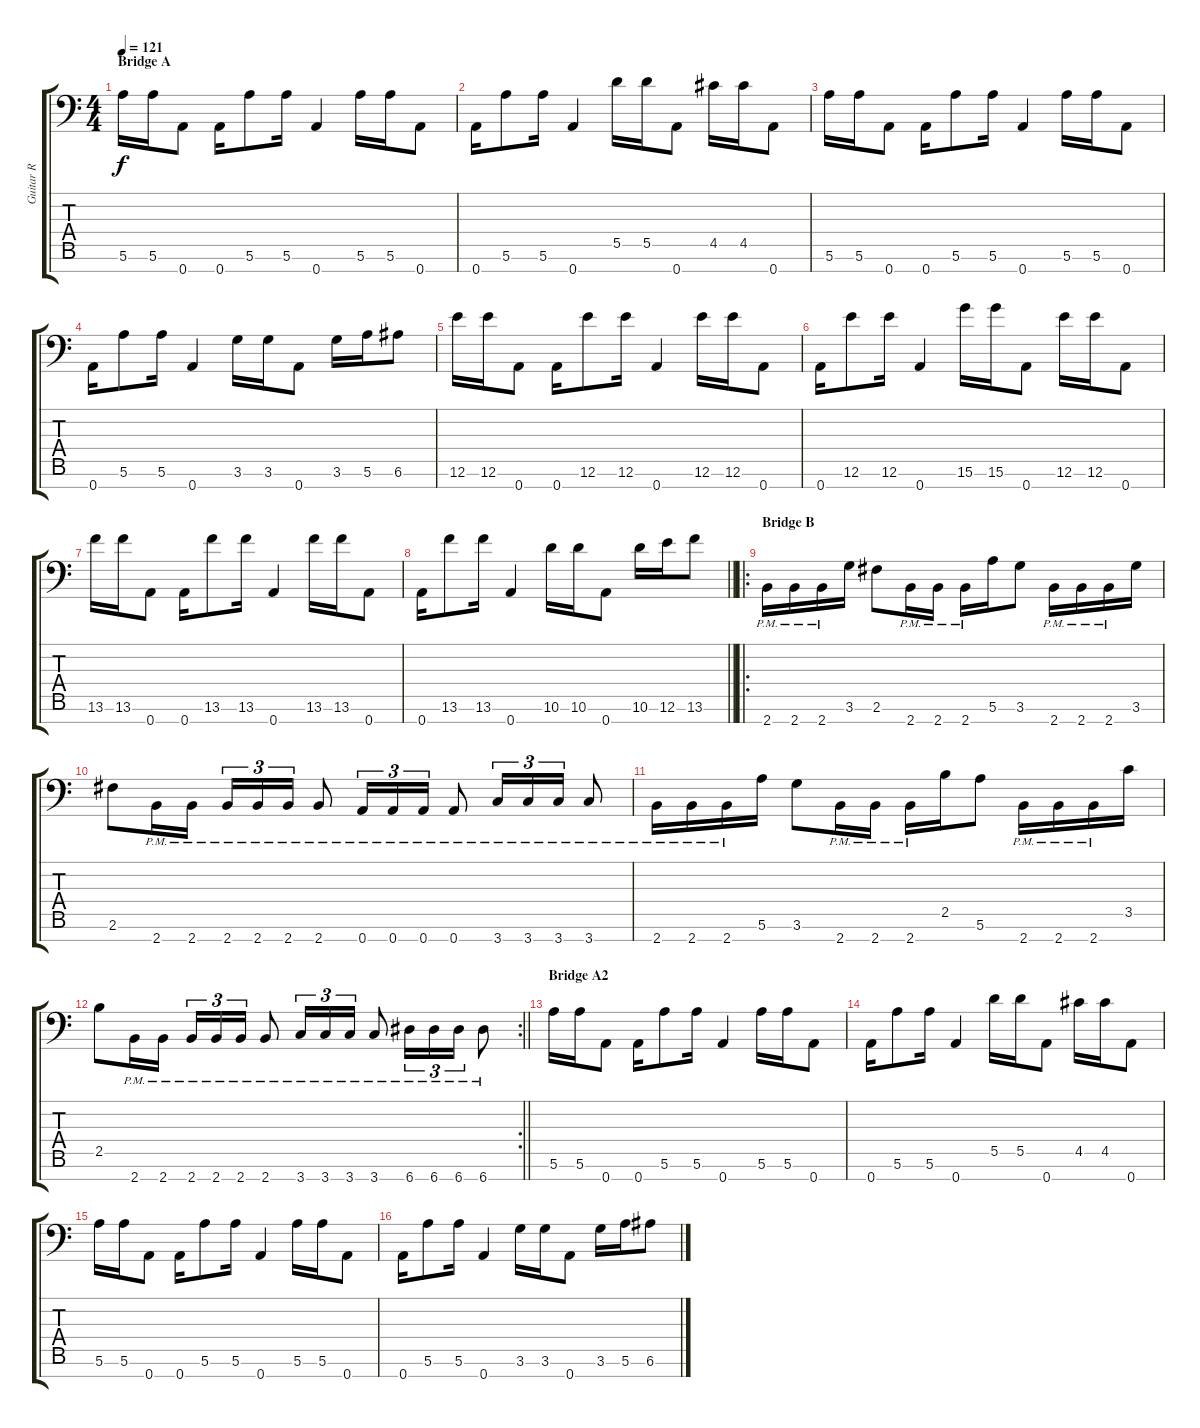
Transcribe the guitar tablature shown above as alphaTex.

\track ("Guitar R" "Guitar R") {instrument overdrivenguitar}
\staff {score tabs}
\tuning (E4 B3 G3 D3 A2 E2 A1) {hide}
\ts (4 4)
\section ("" "Bridge A")
\tempo 121
\clef f4
\ks c
5.6.16{dy f} 5.6.16 0.7.8 0.7.16 5.6.8 5.6.16 0.7.4 5.6.16 5.6.16 0.7.8 |
0.7.16 5.6.8 5.6.16 0.7.4 5.5.16 5.5.16 0.7.8 4.5.16 4.5.16 0.7.8 |
5.6.16 5.6.16 0.7.8 0.7.16 5.6.8 5.6.16 0.7.4 5.6.16 5.6.16 0.7.8 |
0.7.16 5.6.8 5.6.16 0.7.4 3.6.16 3.6.16 0.7.8 3.6.16 5.6.16 6.6.8 |
12.6.16 12.6.16 0.7.8 0.7.16 12.6.8 12.6.16 0.7.4 12.6.16 12.6.16 0.7.8 |
0.7.16 12.6.8 12.6.16 0.7.4 15.6.16 15.6.16 0.7.8 12.6.16 12.6.16 0.7.8 |
13.6.16 13.6.16 0.7.8 0.7.16 13.6.8 13.6.16 0.7.4 13.6.16 13.6.16 0.7.8 |
\barLineRight lightlight
0.7.16 13.6.8 13.6.16 0.7.4 10.6.16 10.6.16 0.7.8 10.6.16 12.6.16 13.6.8 |
\ro
\section ("" "Bridge B")
2.7{pm}.16 2.7{pm}.16 2.7{pm}.16 3.6.16 2.6.8 2.7{pm}.16 2.7{pm}.16 2.7{pm}.16 5.6.16 3.6.8 2.7{pm}.16 2.7{pm}.16 2.7{pm}.16 3.6.16 |
2.6.8 2.7{pm}.16 2.7{pm}.16 2.7{pm}.16{tu (3 2)} 2.7{pm}.16{tu (3 2)} 2.7{pm}.16{tu (3 2)} 2.7{pm}.8 0.7{pm}.16{tu (3 2)} 0.7{pm}.16{tu (3 2)} 0.7{pm}.16{tu (3 2)} 0.7{pm}.8 3.7{pm}.16{tu (3 2)} 3.7{pm}.16{tu (3 2)} 3.7{pm}.16{tu (3 2)} 3.7{pm}.8 |
2.7{pm}.16 2.7{pm}.16 2.7{pm}.16 5.6.16 3.6.8 2.7{pm}.16 2.7{pm}.16 2.7{pm}.16 2.5.16 5.6.8 2.7{pm}.16 2.7{pm}.16 2.7{pm}.16 3.5.16 |
\rc 2
\barLineRight lightlight
2.5.8 2.7{pm}.16 2.7{pm}.16 2.7{pm}.16{tu (3 2)} 2.7{pm}.16{tu (3 2)} 2.7{pm}.16{tu (3 2)} 2.7{pm}.8 3.7{pm}.16{tu (3 2)} 3.7{pm}.16{tu (3 2)} 3.7{pm}.16{tu (3 2)} 3.7{pm}.8 6.7{pm}.16{tu (3 2)} 6.7{pm}.16{tu (3 2)} 6.7{pm}.16{tu (3 2)} 6.7{pm}.8 |
\section ("" "Bridge A2")
5.6.16 5.6.16 0.7.8 0.7.16 5.6.8 5.6.16 0.7.4 5.6.16 5.6.16 0.7.8 |
0.7.16 5.6.8 5.6.16 0.7.4 5.5.16 5.5.16 0.7.8 4.5.16 4.5.16 0.7.8 |
5.6.16 5.6.16 0.7.8 0.7.16 5.6.8 5.6.16 0.7.4 5.6.16 5.6.16 0.7.8 |
0.7.16 5.6.8 5.6.16 0.7.4 3.6.16 3.6.16 0.7.8 3.6.16 5.6.16 6.6.8
